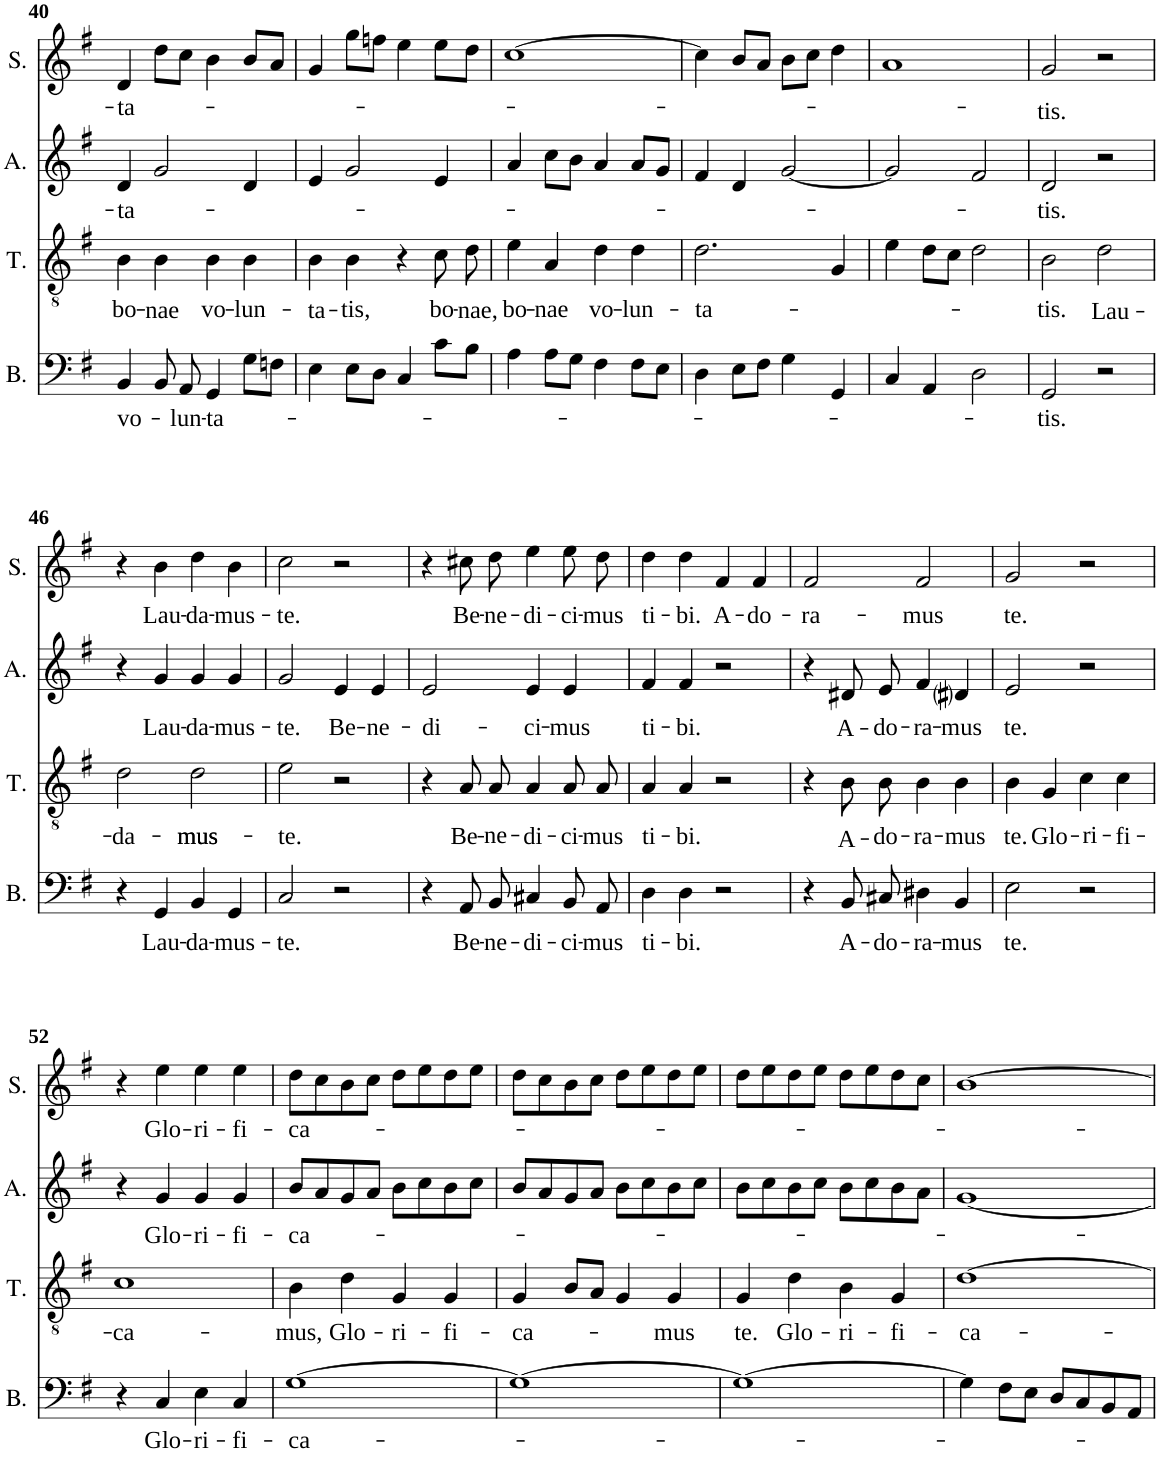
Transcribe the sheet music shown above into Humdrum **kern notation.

**kern	**text	**kern	**text	**kern	**text	**kern	**text
*part4	*part4	*part3	*part3	*part2	*part2	*part1	*part1
*staff4	*staff4	*staff3	*staff3	*staff2	*staff2	*staff1	*staff1
*I"Basse	*	*I"Ténor	*	*I"Alto	*	*I"Soprano	*
*I'B.	*	*I'T.	*	*I'A.	*	*I'S.	*
!!LO:PB:g=z
*clefF4	*	*clefGv2	*	*clefG2	*	*clefG2	*
*k[f#]	*	*k[f#]	*	*k[f#]	*	*k[f#]	*
*M2/2	*	*M2/2	*	*M2/2	*	*M2/2	*
=40	=40	=40	=40	=40	=40	=40	=40
!	!LO:LY:b	!	!LO:LY:b	!	!LO:LY:b	!	!LO:LY:b
4BB/	vo-	4B\	bo-	4d/	-ta-	4d/	-ta-
!	!	!	!LO:LY:b	!	!	!	!
8BB/	.	4B\	-nae	2g/	.	8dd\L	.
!	!LO:LY:b	!	!	!	!	!	!
8AA/	-lun-	.	.	.	.	8cc\J	.
!	!LO:LY:b	!	!LO:LY:b	!	!	!	!
4GG/	-ta-	4B\	vo-	.	.	4b\	.
!	!	!	!LO:LY:b	!	!	!	!
8G\L	.	4B\	-lun-	4d/	.	8b/L	.
8Fn\J	.	.	.	.	.	8a/J	.
=41	=41	=41	=41	=41	=41	=41	=41
!	!	!	!LO:LY:b	!	!	!	!
4E\	.	4B\	-ta-	4e/	.	4g/	.
!	!	!	!LO:LY:b	!	!	!	!
8E\L	.	4B\	-tis,	2g/	.	8gg\L	.
8D\J	.	.	.	.	.	8ffn\J	.
4C/	.	4r	.	.	.	4ee\	.
!	!	!	!LO:LY:b	!	!	!	!
8c\L	.	8c\	bo-	4e/	.	8ee\L	.
!	!	!	!LO:LY:b	!	!	!	!
8B\J	.	8d\	-nae,	.	.	8dd\J	.
=42	=42	=42	=42	=42	=42	=42	=42
!	!	!	!LO:LY:b	!	!	!	!
4A\	.	4e\	bo-	4a/	.	[1cc	.
!	!	!	!LO:LY:b	!	!	!	!
8A\L	.	4A/	-nae	8cc\L	.	.	.
8G\J	.	.	.	8b\J	.	.	.
!	!	!	!LO:LY:b	!	!	!	!
4F#\	.	4d\	vo-	4a/	.	.	.
!	!	!	!LO:LY:b	!	!	!	!
8F#\L	.	4d\	-lun-	8a/L	.	.	.
8E\J	.	.	.	8g/J	.	.	.
=43	=43	=43	=43	=43	=43	=43	=43
!	!	!	!LO:LY:b	!	!	!	!
4D\	.	2.d\	-ta-	4f#/	.	4cc\]	.
8E\L	.	.	.	4d/	.	8b/L	.
8F#\J	.	.	.	.	.	8a/J	.
4G\	.	.	.	[2g/	.	8b\L	.
.	.	.	.	.	.	8cc\J	.
4GG/	.	4G/	.	.	.	4dd\	.
=44	=44	=44	=44	=44	=44	=44	=44
4C/	.	4e\	.	2g/]	.	1a	.
4AA/	.	8d\L	.	.	.	.	.
.	.	8c\J	.	.	.	.	.
2D\	.	2d\	.	2f#/	.	.	.
=45	=45	=45	=45	=45	=45	=45	=45
!	!LO:LY:b	!	!LO:LY:b	!	!LO:LY:b	!	!LO:LY:b
2GG/	-tis.	2B\	-tis.	2d/	-tis.	2g/	-tis.
!	!	!	!LO:LY:b	!	!	!	!
2r	.	2d\	Lau-	2r	.	2r	.
!!LO:LB:g=z
=46	=46	=46	=46	=46	=46	=46	=46
!	!	!	!LO:LY:b	!	!	!	!
4r	.	2d\	-da-	4r	.	4r	.
!	!LO:LY:b	!	!	!	!LO:LY:b	!	!LO:LY:b
4GG/	Lau-	.	.	4g/	Lau-	4b\	Lau-
!	!LO:LY:b	!	!LO:LY:b	!	!LO:LY:b	!	!LO:LY:b
4BB/	-da-	2d\	mus	4g/	-da-	4dd\	-da-
!	!LO:LY:b	!	!	!	!LO:LY:b	!	!LO:LY:b
4GG/	-mus-	.	.	4g/	-mus-	4b\	-mus-
=47	=47	=47	=47	=47	=47	=47	=47
!	!LO:LY:b	!	!LO:LY:b	!	!LO:LY:b	!	!LO:LY:b
2C/	-te.	2e\	-te.	2g/	-te.	2cc\	-te.
!	!	!	!	!	!LO:LY:b	!	!
2r	.	2r	.	4e/	Be-	2r	.
!	!	!	!	!	!LO:LY:b	!	!
.	.	.	.	4e/	-ne-	.	.
=48	=48	=48	=48	=48	=48	=48	=48
!	!	!	!	!	!LO:LY:b	!	!
4r	.	4r	.	2e/	-di-	4r	.
!	!LO:LY:b	!	!LO:LY:b	!	!	!	!LO:LY:b
8AA/	Be-	8A/	Be-	.	.	8cc#X\	Be-
!	!LO:LY:b	!	!LO:LY:b	!	!	!	!LO:LY:b
8BB/	-ne-	8A/	-ne-	.	.	8dd\	-ne-
!	!LO:LY:b	!	!LO:LY:b	!	!LO:LY:b	!	!LO:LY:b
4C#X/	-di-	4A/	-di-	4e/	-ci-	4ee\	-di-
!	!LO:LY:b	!	!LO:LY:b	!	!LO:LY:b	!	!LO:LY:b
8BB/	-ci-	8A/	-ci-	4e/	-mus	8ee\	-ci-
!	!LO:LY:b	!	!LO:LY:b	!	!	!	!LO:LY:b
8AA/	-mus	8A/	-mus	.	.	8dd\	-mus
=49	=49	=49	=49	=49	=49	=49	=49
!	!LO:LY:b	!	!LO:LY:b	!	!LO:LY:b	!	!LO:LY:b
4D\	ti-	4A/	ti-	4f#/	ti-	4dd\	ti-
!	!LO:LY:b	!	!LO:LY:b	!	!LO:LY:b	!	!LO:LY:b
4D\	-bi.	4A/	-bi.	4f#/	-bi.	4dd\	-bi.
!	!	!	!	!	!	!	!LO:LY:b
2r	.	2r	.	2r	.	4f#/	A-
!	!	!	!	!	!	!	!LO:LY:b
.	.	.	.	.	.	4f#/	-do-
=50	=50	=50	=50	=50	=50	=50	=50
!	!	!	!	!	!	!	!LO:LY:b
4r	.	4r	.	4r	.	2f#/	-ra-
!	!LO:LY:b	!	!LO:LY:b	!	!LO:LY:b	!	!
8BB/	A-	8B\	A-	8d#X/	A-	.	.
!	!LO:LY:b	!	!LO:LY:b	!	!LO:LY:b	!	!
8C#X/	-do-	8B\	-do-	8e/	-do-	.	.
!	!LO:LY:b	!	!LO:LY:b	!	!LO:LY:b	!	!LO:LY:b
4D#X\	-ra-	4B\	-ra-	4f#/	-ra-	2f#/	-mus
!	!LO:LY:b	!	!LO:LY:b	!	!LO:LY:b	!	!
4BB/	-mus	4B\	-mus	4d#i/	-mus	.	.
=51	=51	=51	=51	=51	=51	=51	=51
!	!LO:LY:b	!	!LO:LY:b	!	!LO:LY:b	!	!LO:LY:b
2E\	te.	4B\	te.	2e/	te.	2g/	te.
!	!	!	!LO:LY:b	!	!	!	!
.	.	4G/	Glo-	.	.	.	.
!	!	!	!LO:LY:b	!	!	!	!
2r	.	4c\	-ri-	2r	.	2r	.
!	!	!	!LO:LY:b	!	!	!	!
.	.	4c\	-fi-	.	.	.	.
!!LO:LB:g=z
=52	=52	=52	=52	=52	=52	=52	=52
!	!	!	!LO:LY:b	!	!	!	!
4r	.	1c	-ca-	4r	.	4r	.
!	!LO:LY:b	!	!	!	!LO:LY:b	!	!LO:LY:b
4C/	Glo-	.	.	4g/	Glo-	4ee\	Glo-
!	!LO:LY:b	!	!	!	!LO:LY:b	!	!LO:LY:b
4E\	-ri-	.	.	4g/	-ri-	4ee\	-ri-
!	!LO:LY:b	!	!	!	!LO:LY:b	!	!LO:LY:b
4C/	-fi-	.	.	4g/	-fi-	4ee\	-fi-
=53	=53	=53	=53	=53	=53	=53	=53
!	!LO:LY:b	!	!LO:LY:b	!	!LO:LY:b	!	!LO:LY:b
[1G	-ca-	4B\	-mus,	8b/L	-ca-	8dd\L	-ca-
.	.	.	.	8a/	.	8cc\	.
!	!	!	!LO:LY:b	!	!	!	!
.	.	4d\	Glo-	8g/	.	8b\	.
.	.	.	.	8a/J	.	8cc\J	.
!	!	!	!LO:LY:b	!	!	!	!
.	.	4G/	-ri-	8b\L	.	8dd\L	.
.	.	.	.	8cc\	.	8ee\	.
!	!	!	!LO:LY:b	!	!	!	!
.	.	4G/	-fi-	8b\	.	8dd\	.
.	.	.	.	8cc\J	.	8ee\J	.
=54	=54	=54	=54	=54	=54	=54	=54
!	!	!	!LO:LY:b	!	!	!	!
1G_	.	4G/	-ca-	8b/L	.	8dd\L	.
.	.	.	.	8a/	.	8cc\	.
.	.	8B/L	.	8g/	.	8b\	.
.	.	8A/J	.	8a/J	.	8cc\J	.
.	.	4G/	.	8b\L	.	8dd\L	.
.	.	.	.	8cc\	.	8ee\	.
!	!	!	!LO:LY:b	!	!	!	!
.	.	4G/	-mus	8b\	.	8dd\	.
.	.	.	.	8cc\J	.	8ee\J	.
=55	=55	=55	=55	=55	=55	=55	=55
!	!	!	!LO:LY:b	!	!	!	!
1G_	.	4G/	te.	8b\L	.	8dd\L	.
.	.	.	.	8cc\	.	8ee\	.
!	!	!	!LO:LY:b	!	!	!	!
.	.	4d\	Glo-	8b\	.	8dd\	.
.	.	.	.	8cc\J	.	8ee\J	.
!	!	!	!LO:LY:b	!	!	!	!
.	.	4B\	-ri-	8b\L	.	8dd\L	.
.	.	.	.	8cc\	.	8ee\	.
!	!	!	!LO:LY:b	!	!	!	!
.	.	4G/	-fi-	8b\	.	8dd\	.
.	.	.	.	8a\J	.	8cc\J	.
=56	=56	=56	=56	=56	=56	=56	=56
!	!	!	!LO:LY:b	!	!	!	!
4G\]	.	[1d	-ca-	[1g	.	[1b	.
8F#\L	.	.	.	.	.	.	.
8E\J	.	.	.	.	.	.	.
8D/L	.	.	.	.	.	.	.
8C/	.	.	.	.	.	.	.
8BB/	.	.	.	.	.	.	.
8AA/J	.	.	.	.	.	.	.
=	=	=	=	=	=	=	=
*-	*-	*-	*-	*-	*-	*-	*-
